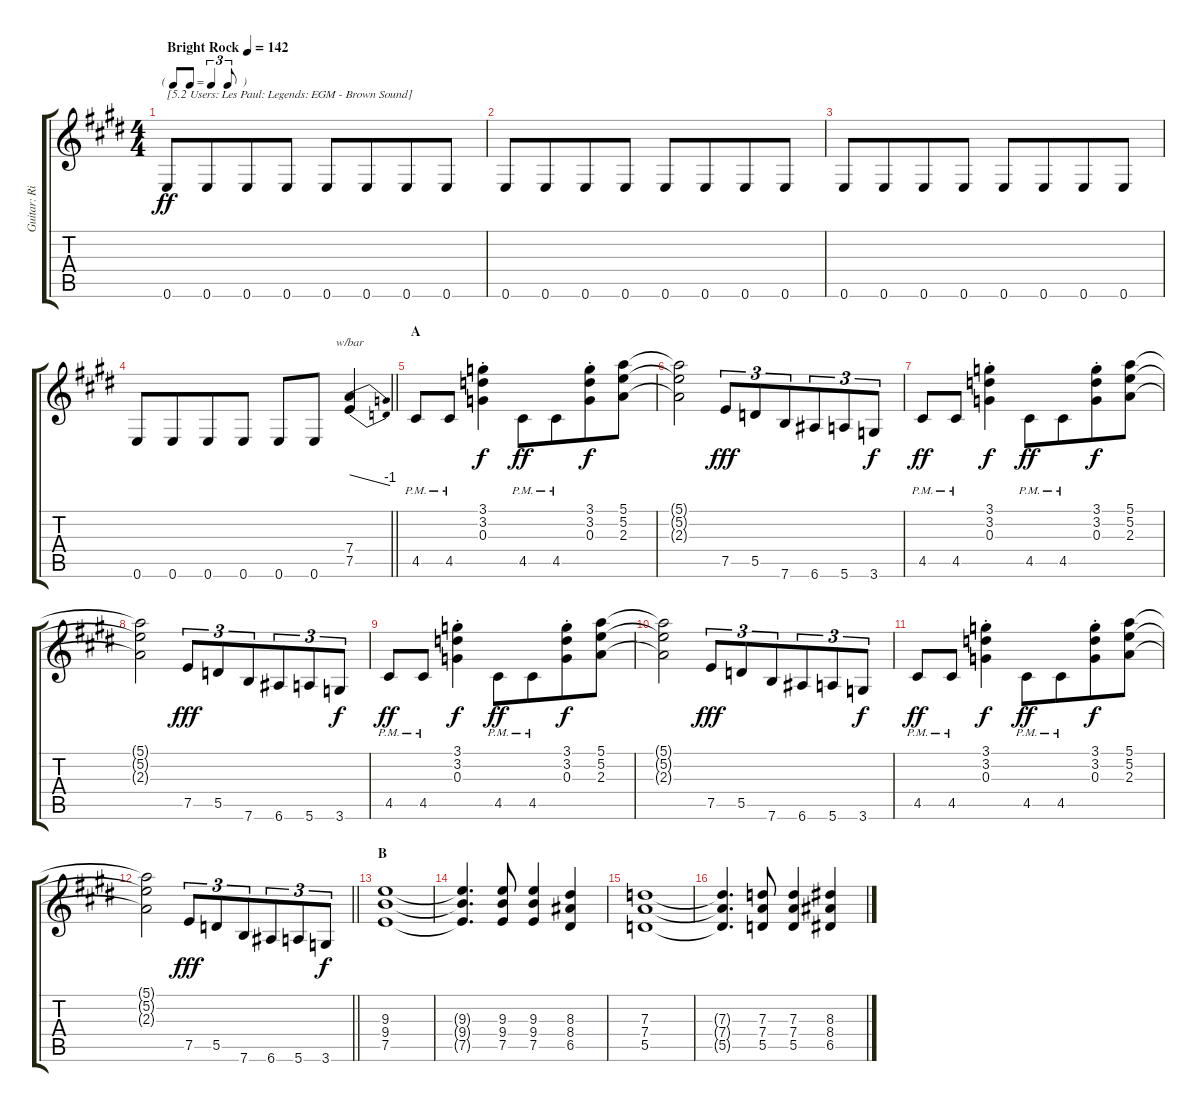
\track ("Guitar: Rik" "Guitar: Ri") {instrument overdrivenguitar}
\staff {score tabs}
\tuning (E4 B3 G3 D3 A2 E2) {hide}
\ts (4 4)
\tf triplet8th
\tempo (142 "Bright Rock")
\clef g2
\ks e
0.6.8{txt "[5.2 Users: Les Paul: Legends: EGM - Brown Sound]" dy ff volume 0 instrument overdrivenguitar} 0.6.8{beam merge} 0.6.8 0.6.8 0.6.8{volume 14} 0.6.8{beam merge} 0.6.8 0.6.8 |
0.6.8 0.6.8{beam merge} 0.6.8 0.6.8 0.6.8 0.6.8{beam merge} 0.6.8 0.6.8 |
0.6.8 0.6.8{beam merge} 0.6.8 0.6.8 0.6.8 0.6.8{beam merge} 0.6.8 0.6.8 |
\barLineRight lightlight
0.6.8 0.6.8{beam merge} 0.6.8 0.6.8 0.6.8 0.6.8{beam merge} (7.4 7.5).4{tbe (dive default 0 0 60 -4)} |
\section ("" "A")
4.5{pm}.8 4.5{pm}.8 (3.1 3.2 0.3{st}).4{dy f} 4.5{pm}.8{dy ff} 4.5{pm}.8{beam merge} (3.1 3.2 0.3{st}).8{dy f} (5.1 5.2 2.3).8 |
(5.1{t} 5.2{t} 2.3{t}).2 7.5.8{tu (3 2) dy fff} 5.5.8{tu (3 2)} 7.6.8{tu (3 2) beam merge} 6.6.8{tu (3 2)} 5.6.8{tu (3 2)} 3.6.8{tu (3 2) dy f} |
4.5{pm}.8{dy ff} 4.5{pm}.8 (3.1 3.2 0.3{st}).4{dy f} 4.5{pm}.8{dy ff} 4.5{pm}.8{beam merge} (3.1 3.2 0.3{st}).8{dy f} (5.1 5.2 2.3).8 |
(5.1{t} 5.2{t} 2.3{t}).2 7.5.8{tu (3 2) dy fff} 5.5.8{tu (3 2)} 7.6.8{tu (3 2) beam merge} 6.6.8{tu (3 2)} 5.6.8{tu (3 2)} 3.6.8{tu (3 2) dy f} |
4.5{pm}.8{dy ff} 4.5{pm}.8 (3.1 3.2 0.3{st}).4{dy f} 4.5{pm}.8{dy ff} 4.5{pm}.8{beam merge} (3.1 3.2 0.3{st}).8{dy f} (5.1 5.2 2.3).8 |
(5.1{t} 5.2{t} 2.3{t}).2 7.5.8{tu (3 2) dy fff} 5.5.8{tu (3 2)} 7.6.8{tu (3 2) beam merge} 6.6.8{tu (3 2)} 5.6.8{tu (3 2)} 3.6.8{tu (3 2) dy f} |
4.5{pm}.8{dy ff} 4.5{pm}.8 (3.1 3.2 0.3{st}).4{dy f} 4.5{pm}.8{dy ff} 4.5{pm}.8{beam merge} (3.1 3.2 0.3{st}).8{dy f} (5.1 5.2 2.3).8 |
\barLineRight lightlight
(5.1{t} 5.2{t} 2.3{t}).2 7.5.8{tu (3 2) dy fff} 5.5.8{tu (3 2)} 7.6.8{tu (3 2) beam merge} 6.6.8{tu (3 2)} 5.6.8{tu (3 2)} 3.6.8{tu (3 2) dy f} |
\section ("" "B")
(9.3 9.4 7.5).1 |
(9.3{t} 9.4{t} 7.5{t}).4{d} (9.3 9.4 7.5).8 (9.3 9.4 7.5).4 (8.3 8.4 6.5).4 |
(7.3 7.4 5.5).1 |
(7.3{t} 7.4{t} 5.5{t}).4{d} (7.3 7.4 5.5).8 (7.3 7.4 5.5).4 (8.3 8.4 6.5).4
